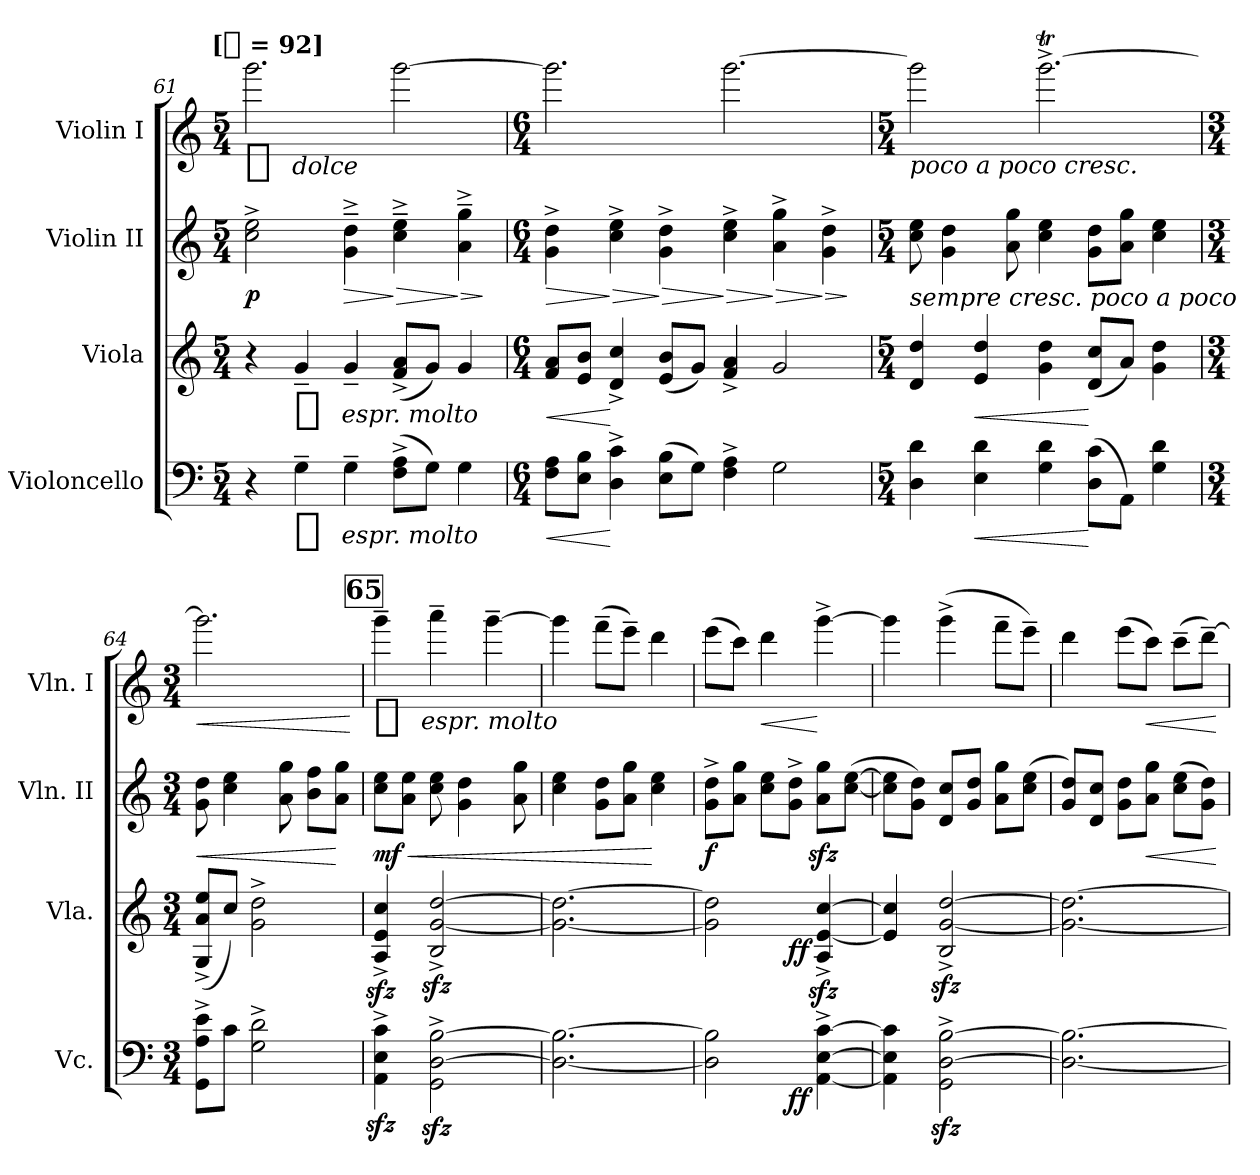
**kern	**dynam	**kern	**dynam	**kern	**dynam	**kern	**dynam
*part4	*part4	*part3	*part3	*part2	*part2	*part1	*part1
*staff4	*staff4	*staff3	*staff3	*staff2	*staff2	*staff1	*staff1
*I"Violoncello	*	*I"Viola	*	*I"Violin II	*	*I"Violin I	*
*I'Vc.	*	*I'Vla.	*	*I'Vln. II	*	*I'Vln. I	*
*clefF4	*	*clefG2	*	*clefG2	*	*clefG2	*
*k[]	*	*k[]	*	*k[]	*	*k[]	*
*C:	*	*C:	*	*C:	*	*C:	*
!!LO:TX:omd:t=[[quarter] = 92]
*M5/4	*	*M5/4	*	*M5/4	*	*M5/4	*
*MM92	*	*MM92	*	*MM92	*	*MM92	*
=61	=61	=61	=61	=61	=61	=61	=61
!	!	!	!	!	!	!	!LO:DY:t=%s dolce
4r	.	4r	.	2cc^ 2eei^	p	2.ggg	p
!	!LO:DY:t=%s espr. molto	!	!LO:DY:t=%s espr. molto	!	!	!	!
4G~	f	4g~	f	.	.	.	.
!	!	!	!	!	!LO:HP:b	!	!
4G~	.	4g~	.	4g~^ 4dd~^	>	.	.
!	!	!	!	!	!LO:HP:n=1:b	!	!
(8F^ 8A^L	.	(8f^ 8a^L	.	4cc~^ 4ee~^	] >	[2ggg	.
8GJ)	.	8gJ)	.	.	.	.	.
!	!	!	!	!	!LO:HP:n=1:b	!	!
4G	.	4g	.	4a~^ 4gg~^	] >	.	.
.	.	.	.	.	]	.	.
=62	=62	=62	=62	=62	=62	=62	=62
*M6/4	*	*M6/4	*	*M6/4	*	*M6/4	*
!	!LO:HP:b	!	!LO:HP:b	!	!LO:HP:b	!	!
8F 8AL	<	8f 8aL	<	4g^ 4dd^	>	2.ggg]	.
8E 8BJ	.	8e 8bJ	.	.	.	.	.
!	!	!	!	!	!LO:HP:n=1:b	!	!
4D^ 4c^	[	4d^ 4cc^	[	4cc^ 4ee^	] >	.	.
!	!	!	!	!	!LO:HP:n=1:b	!	!
(8E 8BL	.	(8e 8bL	.	4g^ 4dd^	] >	.	.
8GJ)	.	8gJ)	.	.	.	.	.
!	!	!	!	!	!LO:HP:n=1:b	!	!
4F^ 4A^	.	4f^ 4a^	.	4cc^ 4ee^	] >	[2.ggg	.
!	!	!	!	!	!LO:HP:n=1:b	!	!
2G	.	2g	.	4a^ 4gg^	] >	.	.
!	!	!	!	!	!LO:HP:n=1:b	!	!
.	.	.	.	4g^ 4dd^	] >	.	.
.	.	.	.	.	]	.	.
=63	=63	=63	=63	=63	=63	=63	=63
*M5/4	*	*M5/4	*	*M5/4	*	*M5/4	*
!	!	!	!	!	!	!LO:TX:b:i:t=poco a poco cresc.	!
!	!	!	!	!LO:TX:b:i:t=sempre cresc. poco a poco	!	!	!
4D 4d	.	4d 4dd	.	8cc 8ee	.	2ggg]	.
.	.	.	.	4g 4dd	.	.	.
!	!LO:HP:b	!	!LO:HP:b	!	!	!	!
4E 4d	<	4e 4dd	<	.	.	.	.
.	.	.	.	8a 8gg	.	.	.
4G 4d	.	4g 4dd	.	4cc 4ee	.	[2.gggT^	.
(8D 8cL	[	(8d 8ccL	[	8g 8ddL	.	.	.
8AAJ)	.	8aJ)	.	8a 8ggJ	.	.	.
4G 4d	.	4g 4dd	.	4cc 4ee	.	.	.
=64	=64	=64	=64	=64	=64	=64	=64
*M3/4	*	*M3/4	*	*M3/4	*	*M3/4	*
!	!	!	!	!	!LO:HP:b	!	!LO:HP:b
8GG^ 8A^ 8e^L	.	(8G^ 8a^ 8ee^L	.	8g 8dd	<	2.gggTTT]	<
8cJ	.	8ccJ)	.	4cc 4ee	.	.	.
2G^ 2d^	.	2g^ 2dd^	.	.	.	.	.
.	.	.	.	8a 8gg	.	.	.
.	.	.	.	8b 8ffL	.	.	.
.	.	.	.	8a 8ggJ	[	.	.
.	.	.	.	.	.	.	[
!!LO:REH:place=s1:t=65
=65	=65	=65	=65	=65	=65	=65	=65
!	!	!	!	!	!LO:HP:b	!	!LO:DY:t=%s espr. molto
4AAzz^ 4Ezz^ 4czz^	.	4Azz^ 4ezz^ 4cczz^	.	8cc 8eeL	< mf	4ggg~	f
.	.	.	.	8a 8eeJ	.	.	.
2GGzz^ [2Dzz^ [2Bzz^	.	2Bzz^ [2gzz^ [2ddzz^	.	8cc 8ee	.	4aaa~	.
.	.	.	.	4g 4dd	.	.	.
.	.	.	.	.	.	[4ggg~	.
.	.	.	.	8a 8gg	.	.	.
=66	=66	=66	=66	=66	=66	=66	=66
2.D_ 2.B_	.	2.g_ 2.dd_	.	4cc 4ee	.	4ggg]	.
.	.	.	.	8g 8ddL	.	(8fff~L	.
.	.	.	.	8a 8ggJ	.	8eee~J)	.
.	.	.	.	4cc 4ee	[	4ddd	.
=67	=67	=67	=67	=67	=67	=67	=67
*^	*	*^	*	*	*	*	*
2D] 2B]	4.ryy	.	2g] 2dd]	4.ryy	.	8g^ 8dd^L	f	(8eeeL	.
.	.	.	.	.	.	8a 8ggJ	.	8cccJ)	.
!	!	!	!	!	!	!	!	!	!LO:HP:b
.	.	.	.	.	.	8cc 8eeL	.	4ddd	<
.	4.ryy	ff	.	4.ryy	ff	8g^ 8dd^J	.	.	.
[4AAzz^ [4Ezz^ [4czz^	.	.	4Azz^ [4ezz^ [4cczz^	.	.	8a 8ggL	.	[4ggg^	[
.	.	.	.	.	.	([8cc [8eeJ	.	.	.
*v	*v	*	*	*	*	*	*	*	*
*	*	*v	*v	*	*	*	*	*
=68	=68	=68	=68	=68	=68	=68	=68
4AA] 4E] 4c]	.	4e] 4cc]	.	8cc] 8ee]L	.	4ggg]	.
.	.	.	.	8g 8ddJ)	.	.	.
2GGzz^ [2Dzz^ [2Bzz^	.	2Bzz^ [2gzz^ [2ddzz^	.	8d 8ccL	.	(4ggg^	.
.	.	.	.	8g 8ddJ	.	.	.
.	.	.	.	8a 8ggL	.	8fff~L	.
.	.	.	.	(8cc 8eeJ	.	8eee~J)	.
=69	=69	=69	=69	=69	=69	=69	=69
2.D_ 2.B_	.	2.g_ 2.dd_	.	8g 8ddL)	.	4ddd	.
.	.	.	.	8d 8ccJ	.	.	.
.	.	.	.	8g 8ddL	.	(8eeeL	.
!	!	!	!	!	!LO:HP:b	!	!LO:HP:b
.	.	.	.	8a 8ggJ	<	8cccJ)	<
.	.	.	.	(8cc 8eeL	.	(8ccc~L	.
.	.	.	.	8g 8ddJ)	.	[8ddd~J)	.
.	.	.	.	.	[	.	[
=	=	=	=	=	=	=	=
*-	*-	*-	*-	*-	*-	*-	*-
